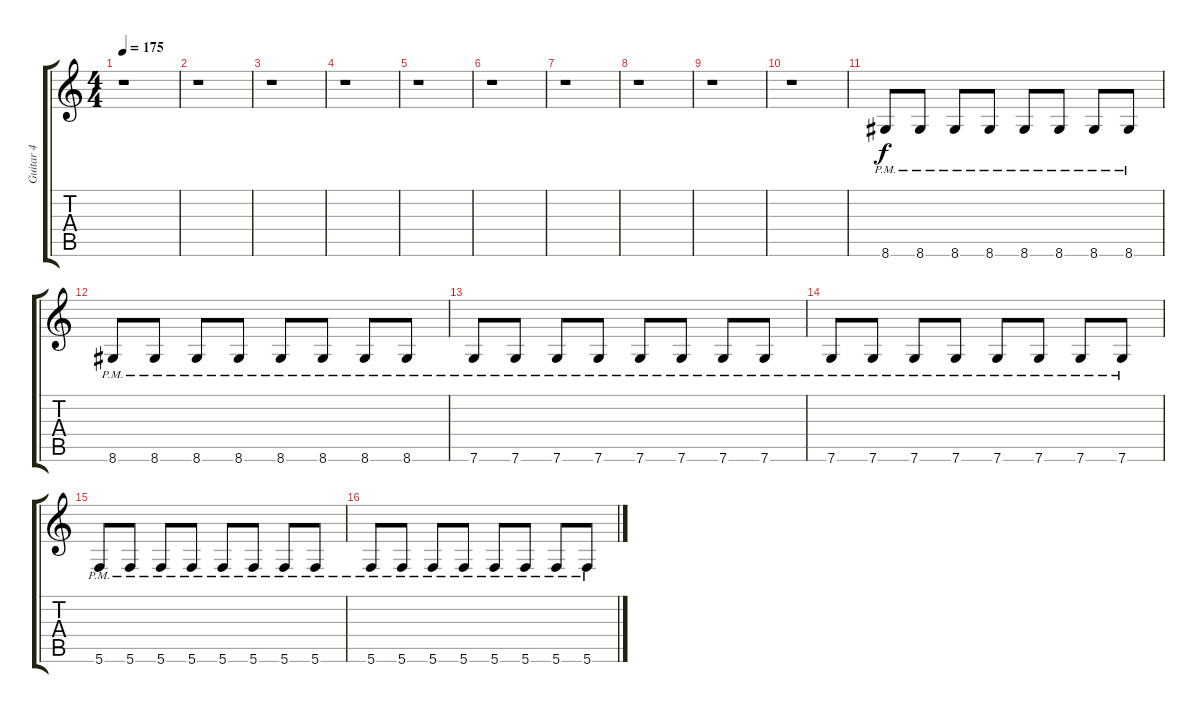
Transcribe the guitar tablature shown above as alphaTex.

\track ("Guitar 4" "Guitar 4") {instrument electricguitarclean}
\staff {score tabs}
\tuning (D4 A3 F3 C3 G2 C2) {hide}
\ts (4 4)
\tempo 175
\clef g2
\ks c
r.1{dy f} |
r.1 |
r.1 |
r.1 |
r.1 |
r.1 |
r.1 |
r.1 |
r.1 |
r.1 |
8.6{pm}.8 8.6{pm}.8 8.6{pm}.8 8.6{pm}.8 8.6{pm}.8 8.6{pm}.8 8.6{pm}.8 8.6{pm}.8 |
8.6{pm}.8 8.6{pm}.8 8.6{pm}.8 8.6{pm}.8 8.6{pm}.8 8.6{pm}.8 8.6{pm}.8 8.6{pm}.8 |
7.6{pm}.8 7.6{pm}.8 7.6{pm}.8 7.6{pm}.8 7.6{pm}.8 7.6{pm}.8 7.6{pm}.8 7.6{pm}.8 |
7.6{pm}.8 7.6{pm}.8 7.6{pm}.8 7.6{pm}.8 7.6{pm}.8 7.6{pm}.8 7.6{pm}.8 7.6{pm}.8 |
5.6{pm}.8 5.6{pm}.8 5.6{pm}.8 5.6{pm}.8 5.6{pm}.8 5.6{pm}.8 5.6{pm}.8 5.6{pm}.8 |
5.6{pm}.8 5.6{pm}.8 5.6{pm}.8 5.6{pm}.8 5.6{pm}.8 5.6{pm}.8 5.6{pm}.8 5.6{pm}.8
